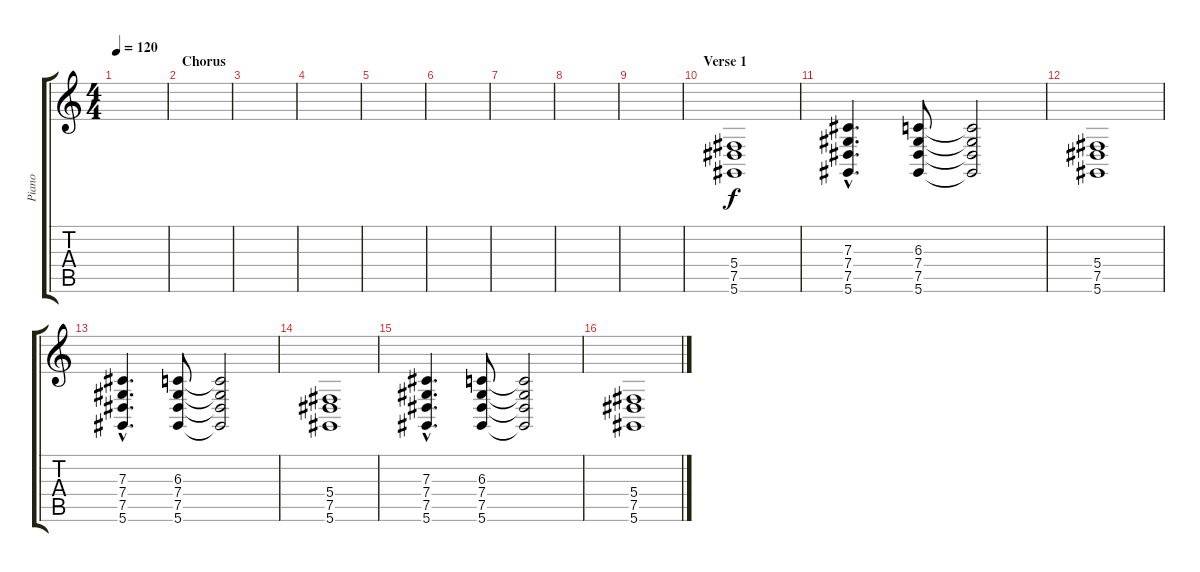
\track ("Piano" "Piano") {instrument electricgrandpiano}
\staff {score tabs}
\tuning (Eb4 Bb3 Gb3 Db3 Ab2 Eb2) {hide}
\ts (4 4)
\tempo 120
\clef g2
\ks c
|
\section ("" "Chorus")
|
|
|
|
|
|
|
|
\section ("" "Verse 1")
(5.4 7.5 5.6).1 |
(7.3{hac} 7.4{hac} 7.5{hac} 5.6{hac}).4{d} (6.3 7.4 7.5 5.6).8 (6.3{t} 7.4{t} 7.5{t} 5.6{t}).2 |
(5.4 7.5 5.6).1 |
(7.3{hac} 7.4{hac} 7.5{hac} 5.6{hac}).4{d} (6.3 7.4 7.5 5.6).8 (6.3{t} 7.4{t} 7.5{t} 5.6{t}).2 |
(5.4 7.5 5.6).1 |
(7.3{hac} 7.4{hac} 7.5{hac} 5.6{hac}).4{d} (6.3 7.4 7.5 5.6).8 (6.3{t} 7.4{t} 7.5{t} 5.6{t}).2 |
(5.4 7.5 5.6).1
